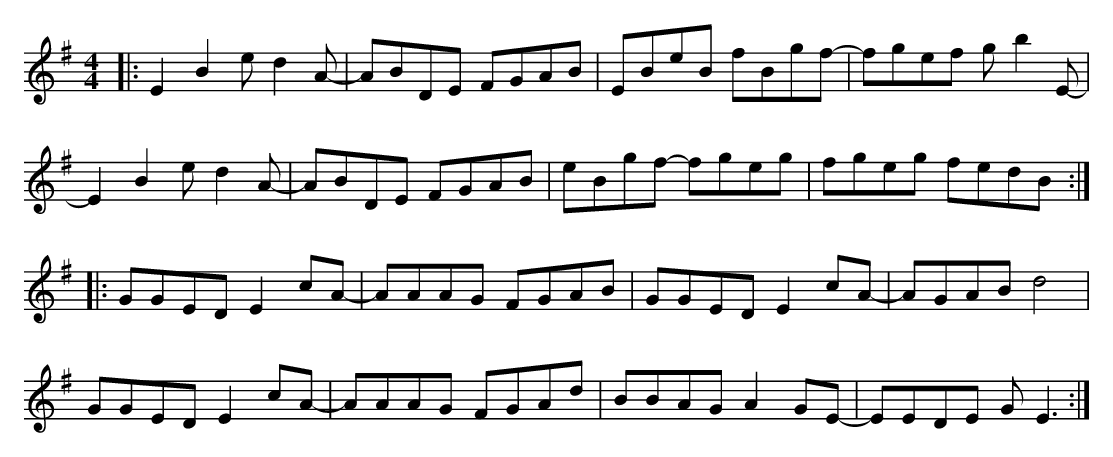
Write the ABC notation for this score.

X:1
M:4/4
K:Emin
|:E2B2 ed2A-|ABDE FGAB|EBeB fBgf-|fgef gb2E-|
E2B2 ed2A-|ABDE FGAB|eBgf- fgeg|fgeg fedB:|
|:GGED E2cA-|AAAG FGAB|GGED E2cA-|AGAB d4|
GGED E2cA-|AAAG FGAd|BBAG A2GE-|EEDE GE3:|
